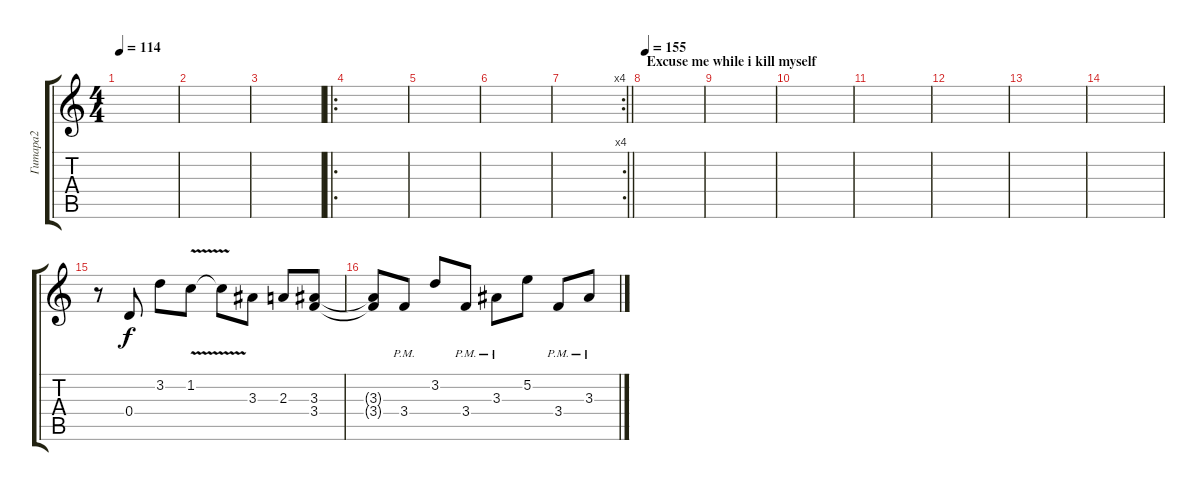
\track ("Гитара2" "Гитара2") {instrument distortionguitar}
\staff {score tabs}
\tuning (E4 B3 G3 D3 A2 E2) {hide}
\ts (4 4)
\tempo 114
\clef g2
\ks c
|
|
|
\ro
|
|
|
\rc 4
\barLineRight lightlight
|
\section ("" "Excuse me while i kill myself")
\tempo 155
|
|
|
|
|
|
|
r.8{instrument distortionguitar} 0.4.8 3.2.8 1.2{v}.8 1.2{t}.8 3.3.8 2.3.8 (3.3 3.4).8 |
(3.3{t} 3.4{t}).8 3.4{pm}.8 3.2.8 3.4{pm}.8 3.3{pm}.8 5.2.8 3.4{pm}.8 3.3{pm}.8
